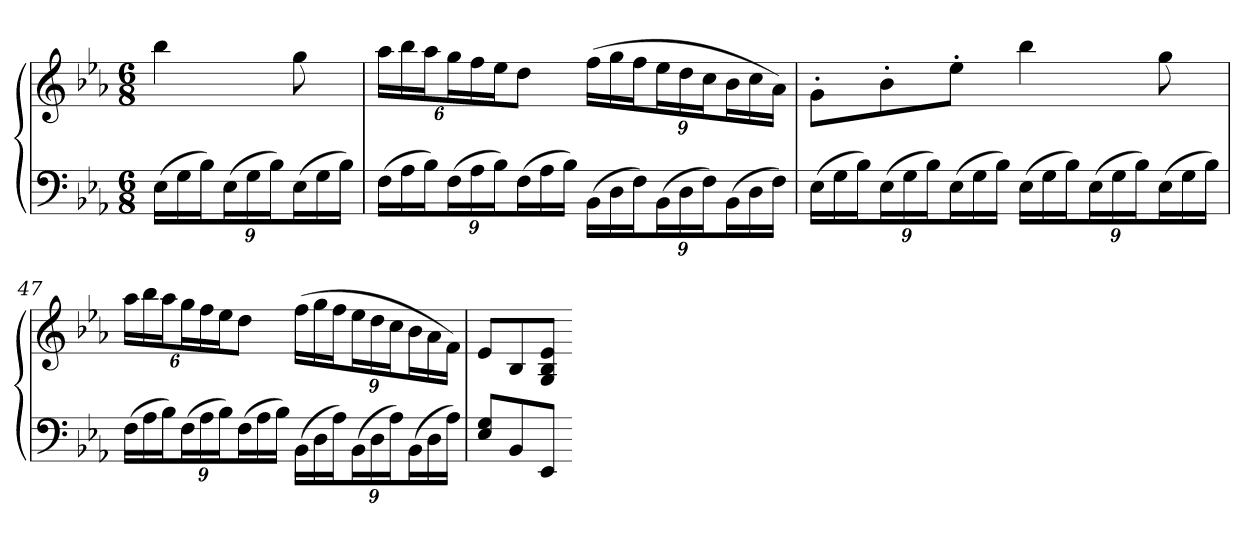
**kern	**kern
*part1	*part1
*staff2	*staff1
*clefF4	*clefG2
*k[b-e-a-]	*k[b-e-a-]
*M6/8	*M6/8
=	=
(24E-LL	4bb-
24G	.
24B-J)	.
(24E-L	.
24G	.
24B-J)	.
(24E-L	8gg
24G	.
24B-JJ)	.
=45	=45
(24FLL	24aa-LL
24A-	24bb-
24B-J)	24aa-J
(24FL	24ggL
24A-	24ff
24B-J)	24ee-J
(24FL	8ddJ
24A-	.
24B-JJ)	.
(24BB-LL	(24ffLL
24D	24gg
24FJ)	24ffJ
(24BB-L	24ee-L
24D	24dd
24FJ)	24ccJ
(24BB-L	24b-L
24D	24cc
24FJJ)	24a-JJ)
=46	=46
(24E-LL	8g'L
24G	.
24B-J)	.
(24E-L	8b-'
24G	.
24B-J)	.
(24E-L	8ee-'J
24G	.
24B-JJ)	.
(24E-LL	4bb-
24G	.
24B-J)	.
(24E-L	.
24G	.
24B-J)	.
(24E-L	8gg
24G	.
24B-JJ)	.
=47	=47
(24FLL	24aa-LL
24A-	24bb-
24B-J)	24aa-J
(24FL	24ggL
24A-	24ff
24B-J)	24ee-J
(24FL	8ddJ
24A-	.
24B-JJ)	.
(24BB-LL	(24ffLL
24D	24gg
24A-J)	24ffJ
(24BB-L	24ee-L
24D	24dd
24A-J)	24ccJ
(24BB-L	24b-L
24D	24a-
24A-JJ)	24fJJ)
=48	=48
8E- 8GL	8e-L
8BB-	8B-
8EE-J	8G 8B- 8e-J
=-	=-
*-	*-
